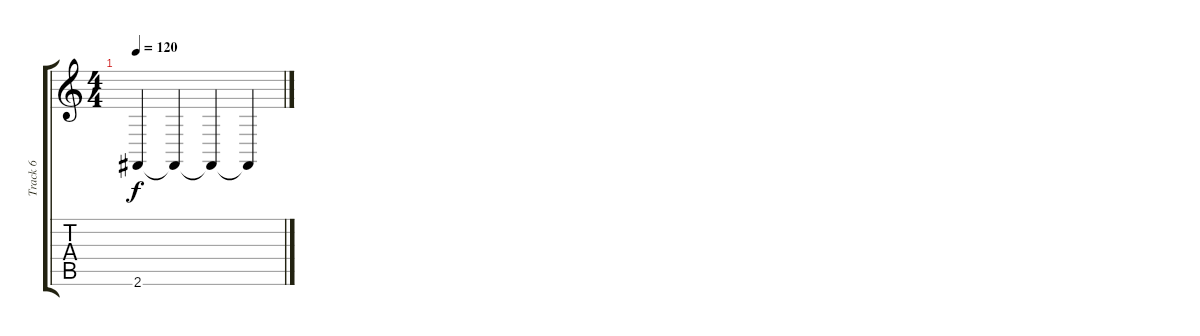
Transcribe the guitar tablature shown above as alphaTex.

\track ("Track 6" "Track 6") {instrument stringensemble1}
\staff {score tabs}
\tuning (E4 B3 G3 D3 A2 E2) {hide}
\ts (4 4)
\tempo 120
\clef g2
\ks c
2.6.4{dy f} 2.6{t}.4 2.6{t}.4 2.6{t}.4
